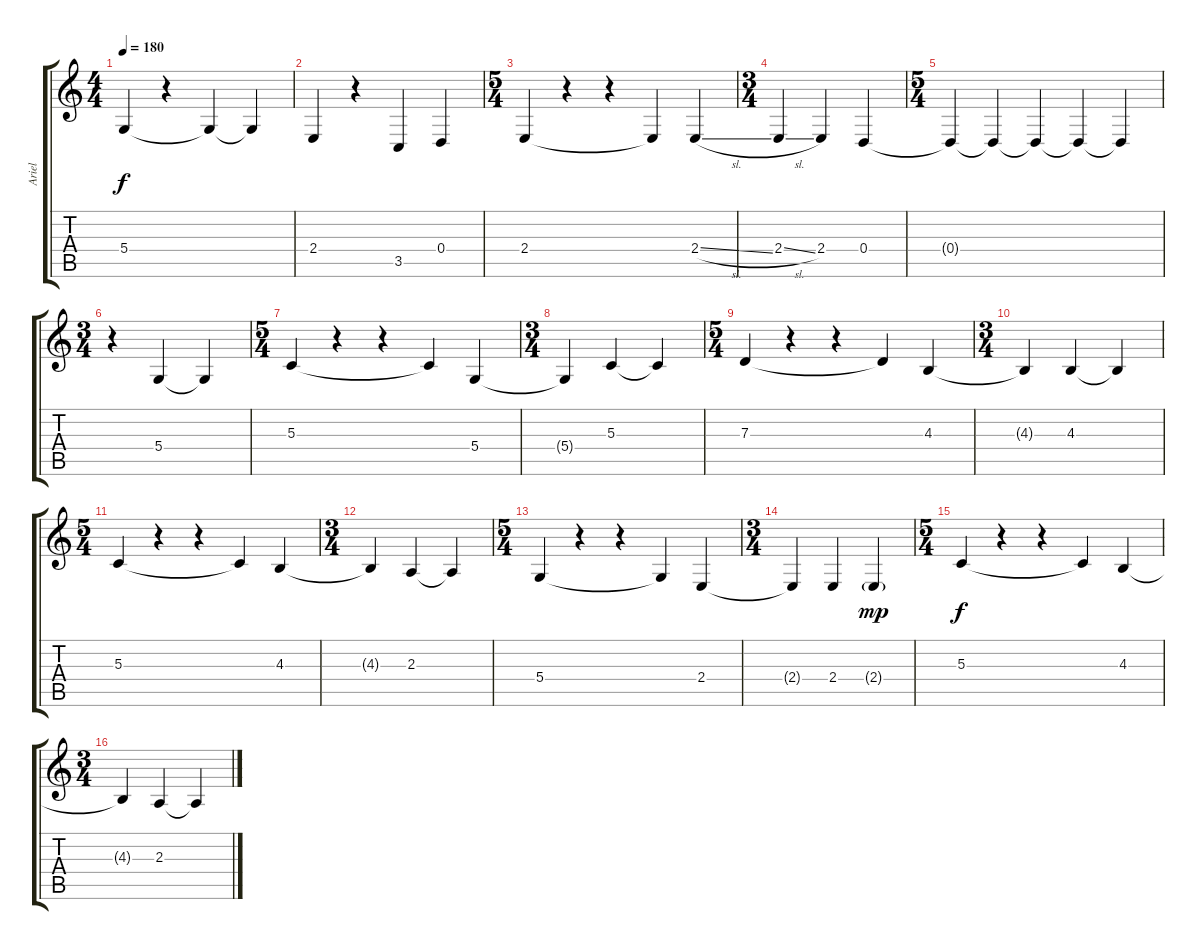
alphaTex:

\track ("Ariel" "Ariel") {instrument viola}
\staff {score tabs}
\tuning (E4 B3 G3 D3 A2 E2) {hide}
\ts (4 4)
\tempo 180
\clef g2
\ks c
5.4.4{dy f} r.4 5.4{t}.4 5.4{t}.4 |
2.4.4 r.4 3.5.4 0.4.4 |
\ts (5 4)
2.4.4 r.4 r.4 2.4{t}.4 2.4{sl}.4 |
\ts (3 4)
2.4{sl}.4 2.4.4 0.4.4 |
\ts (5 4)
0.4{t}.4 0.4{t}.4 0.4{t}.4 0.4{t}.4 0.4{t}.4 |
\ts (3 4)
r.4 5.4.4 5.4{t}.4 |
\ts (5 4)
5.3.4 r.4 r.4 5.3{t}.4 5.4.4 |
\ts (3 4)
5.4{t}.4 5.3.4 5.3{t}.4 |
\ts (5 4)
7.3.4 r.4 r.4 7.3{t}.4 4.3.4 |
\ts (3 4)
4.3{t}.4 4.3.4 4.3{t}.4 |
\ts (5 4)
5.3.4 r.4 r.4 5.3{t}.4 4.3.4 |
\ts (3 4)
4.3{t}.4 2.3.4 2.3{t}.4 |
\ts (5 4)
5.4.4 r.4 r.4 5.4{t}.4 2.4.4 |
\ts (3 4)
2.4{t}.4 2.4.4 2.4{g}.4{dy mp} |
\ts (5 4)
5.3.4{dy f} r.4 r.4 5.3{t}.4 4.3.4 |
\ts (3 4)
4.3{t}.4 2.3.4 2.3{t}.4
